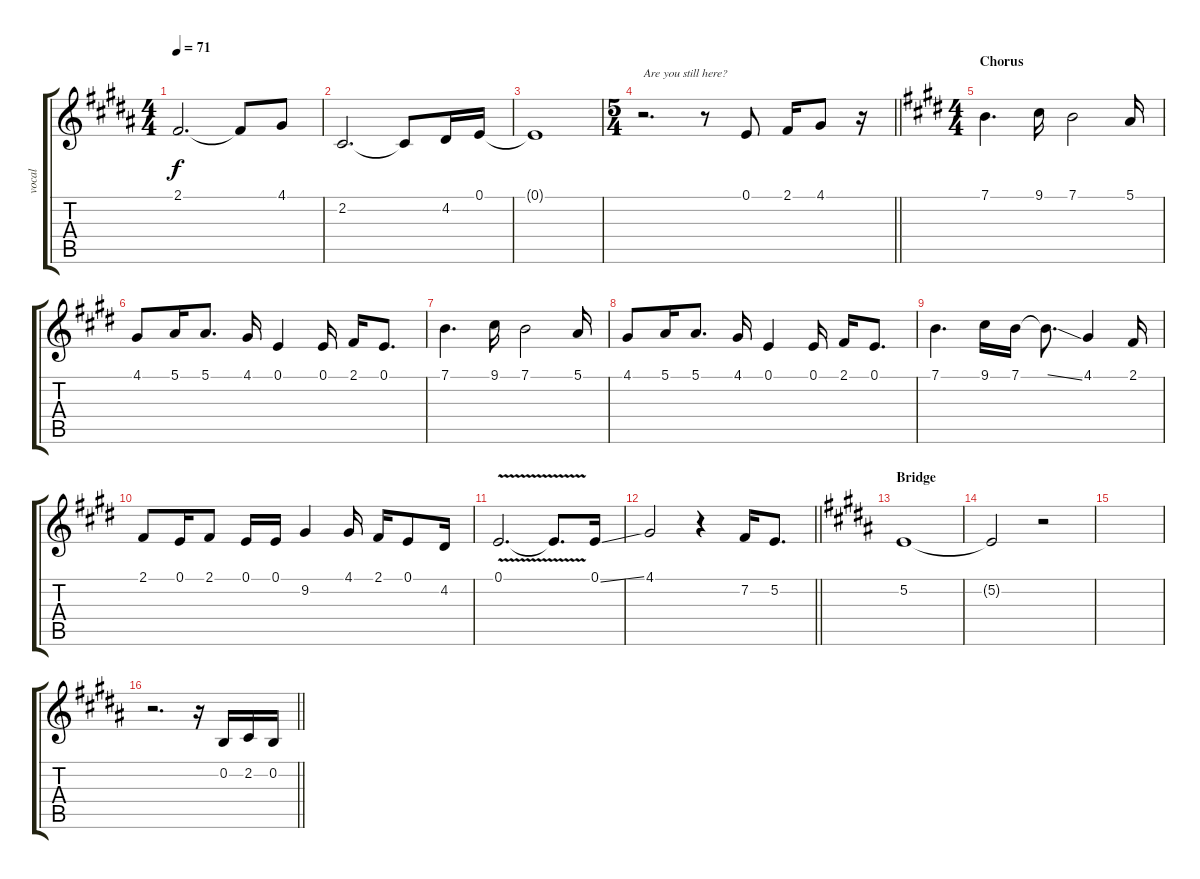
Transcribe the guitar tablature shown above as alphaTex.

\track ("vocal" "vocal") {instrument oboe}
\staff {score tabs}
\tuning (E4 B3 G3 D3 A2 E2) {hide}
\ts (4 4)
\tempo 71
\clef g2
\ks b
2.1.2{d dy f} 2.1{t}.8 4.1.8 |
2.2.2{d} 2.2{t}.8 4.2.16 0.1.16 |
0.1{t}.1 |
\ts (5 4)
\barLineRight lightlight
r.2{d txt "Are you still here?" volume 0} r.8{volume 13} 0.1.8 2.1.16 4.1.8 r.16 |
\ts (4 4)
\section ("" "Chorus")
\ks e
7.1.4{d} 9.1.16 7.1.2 5.1.16 |
4.1.8 5.1.16 5.1.8{d} 4.1.16 0.1.4 0.1.16 2.1.16 0.1.8{d} |
7.1.4{d} 9.1.16 7.1.2 5.1.16 |
4.1.8 5.1.16 5.1.8{d} 4.1.16 0.1.4 0.1.16 2.1.16 0.1.8{d} |
7.1.4{d} 9.1.16 7.1.16 7.1{ss t}.8{d} 4.1.4 2.1.16 |
2.1.8 0.1.16 2.1.8 0.1.16 0.1.16 9.2.4 4.1.16 2.1.16 0.1.8 4.2.16 |
0.1{v}.2{d volume 7} 0.1{t}.8{d} 0.1{ss}.16{volume 13} |
\barLineRight lightlight
4.1.2 r.4 7.2.16 5.2.8{d} |
\section ("" "Bridge")
\ks b
5.2.1 |
5.2{t}.2 r.2 |
|
\barLineRight lightlight
r.2{d} r.16 0.2.16{volume 13} 2.2.16 0.2.16
